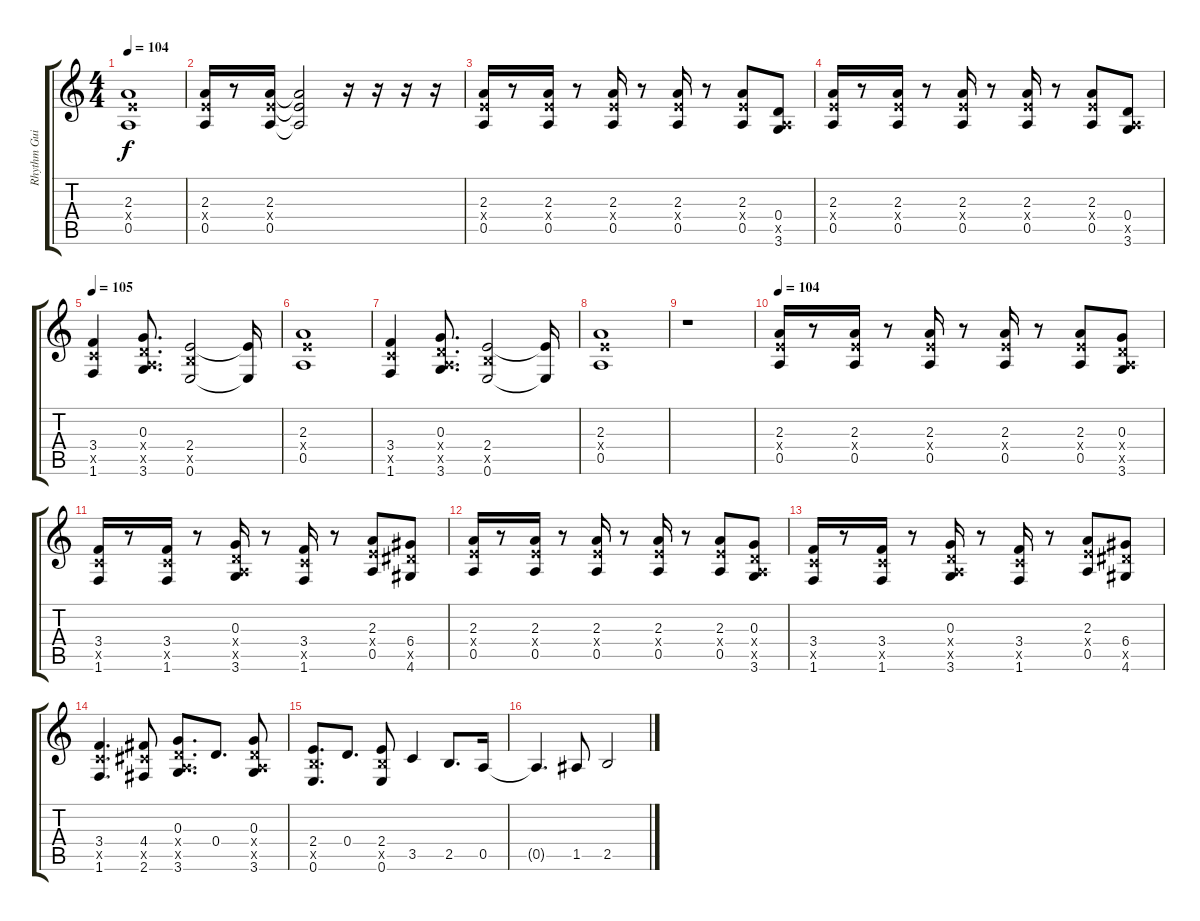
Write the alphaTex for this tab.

\track ("Rhythm Guitar" "Rhythm Gui") {instrument distortionguitar}
\staff {score tabs}
\tuning (E4 B3 G3 D3 A2 E2) {hide}
\ts (4 4)
\tempo 104
\clef g2
\ks c
(2.3 2.4{x} 0.5).1{dy f instrument distortionguitar} |
(2.3 2.4{x} 0.5).16 r.8 (2.3 2.4{x} 0.5).16 (2.3{t} 2.4{t} 0.5{t}).2 r.16 r.16 r.16 r.16 |
(2.3 2.4{x} 0.5).16 r.8 (2.3 2.4{x} 0.5).16 r.8 (2.3 2.4{x} 0.5).16 r.8 (2.3 2.4{x} 0.5).16 r.8 (2.3 2.4{x} 0.5).8 (0.4 0.5{x} 3.6).8 |
(2.3 2.4{x} 0.5).16 r.8 (2.3 2.4{x} 0.5).16 r.8 (2.3 2.4{x} 0.5).16 r.8 (2.3 2.4{x} 0.5).16 r.8 (2.3 2.4{x} 0.5).8 (0.4 0.5{x} 3.6).8 |
\tempo 105
(3.4 3.5{x} 1.6).4 (0.3 0.4{x} 0.5{x} 3.6).8{d} (2.4 2.5{x} 0.6).2 (2.4{t} 0.6{t}).16 |
(2.3 2.4{x} 0.5).1 |
(3.4 3.5{x} 1.6).4 (0.3 0.4{x} 0.5{x} 3.6).8{d} (2.4 2.5{x} 0.6).2 (2.4{t} 0.6{t}).16 |
(2.3 2.4{x} 0.5).1 |
r.1 |
\tempo 104
(2.3 2.4{x} 0.5).16 r.8 (2.3 2.4{x} 0.5).16 r.8 (2.3 2.4{x} 0.5).16 r.8 (2.3 2.4{x} 0.5).16 r.8 (2.3 2.4{x} 0.5).8 (0.3 0.4{x} 0.5{x} 3.6).8 |
(3.4 3.5{x} 1.6).16 r.8 (3.4 3.5{x} 1.6).16 r.8 (0.3 0.4{x} 0.5{x} 3.6).16 r.8 (3.4 3.5{x} 1.6).16 r.8 (2.3 2.4{x} 0.5).8 (6.4 6.5{x} 4.6).8 |
(2.3 2.4{x} 0.5).16 r.8 (2.3 2.4{x} 0.5).16 r.8 (2.3 2.4{x} 0.5).16 r.8 (2.3 2.4{x} 0.5).16 r.8 (2.3 2.4{x} 0.5).8 (0.3 0.4{x} 0.5{x} 3.6).8 |
(3.4 3.5{x} 1.6).16 r.8 (3.4 3.5{x} 1.6).16 r.8 (0.3 0.4{x} 0.5{x} 3.6).16 r.8 (3.4 3.5{x} 1.6).16 r.8 (2.3 2.4{x} 0.5).8 (6.4 6.5{x} 4.6).8 |
(3.4 3.5{x} 1.6).4{d} (4.4 4.5{x} 2.6).8 (0.3 0.4{x} 0.5{x} 3.6).8{d} 0.4.8{d} (0.3 0.4{x} 0.5{x} 3.6).8 |
(2.4 2.5{x} 0.6).8{d} 0.4.8{d} (2.4 2.5{x} 0.6).8 3.5.4 2.5.8{d} 0.5.16 |
0.5{t}.4{d} 1.5.8 2.5.2
